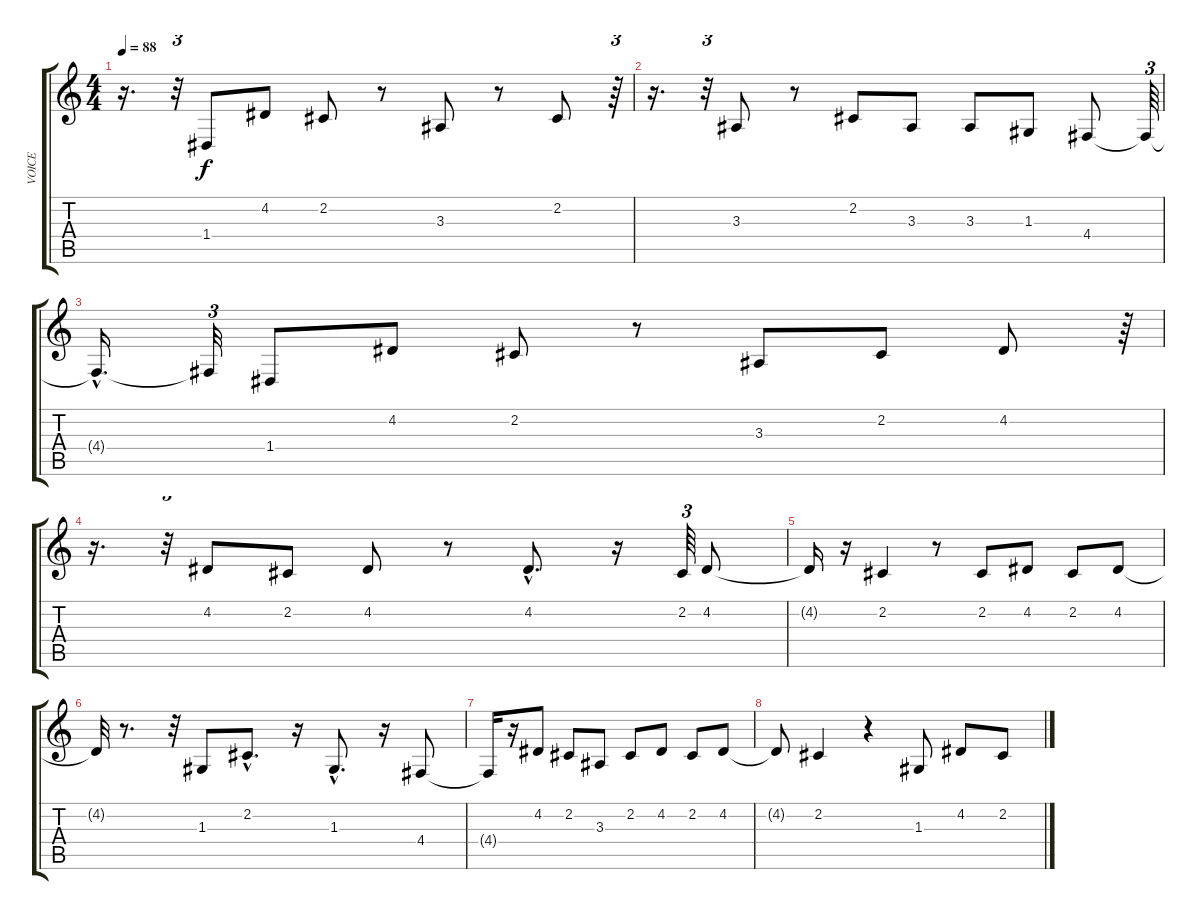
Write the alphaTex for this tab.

\track ("VOICE" "VOICE") {instrument tenorsax}
\staff {score tabs}
\tuning (E4 B3 G3 D3 A2 E2) {hide}
\ts (4 4)
\tempo 88
\clef g2
\ks c
r.16{d dy f} r.32{tu (3 2)} 1.4.8 4.2.8 2.2.8 r.8 3.3.8 r.8 2.2.8 r.64{tu (3 2)} |
r.16{d} r.32{tu (3 2)} 3.3.8 r.8 2.2.8 3.3.8 3.3.8 1.3.8 4.4.8 4.4{t}.64{tu (3 2)} |
4.4{hac t}.16{d} 4.4{t}.32{tu (3 2)} 1.4.8 4.2.8 2.2.8 r.8 3.3.8 2.2.8 4.2.8 r.64{tu (3 2)} |
r.16{d} r.32{tu (3 2)} 4.2.8 2.2.8 4.2.8 r.8 4.2{hac}.8{d} r.16 2.2.64{tu (3 2)} 4.2.8 |
4.2{t}.16 r.16 2.2.4 r.8 2.2.8 4.2.8 2.2.8 4.2.8 |
4.2{t}.32 r.8{d} r.32 1.3.8 2.2{hac}.8{d} r.16 1.3{hac}.8{d} r.16 4.4.8 |
4.4{t}.16 r.16 4.2.8 2.2.8 3.3.8 2.2.8 4.2.8 2.2.8 4.2.8 |
4.2{t}.8 2.2.4 r.4 1.3.8 4.2.8 2.2.8
